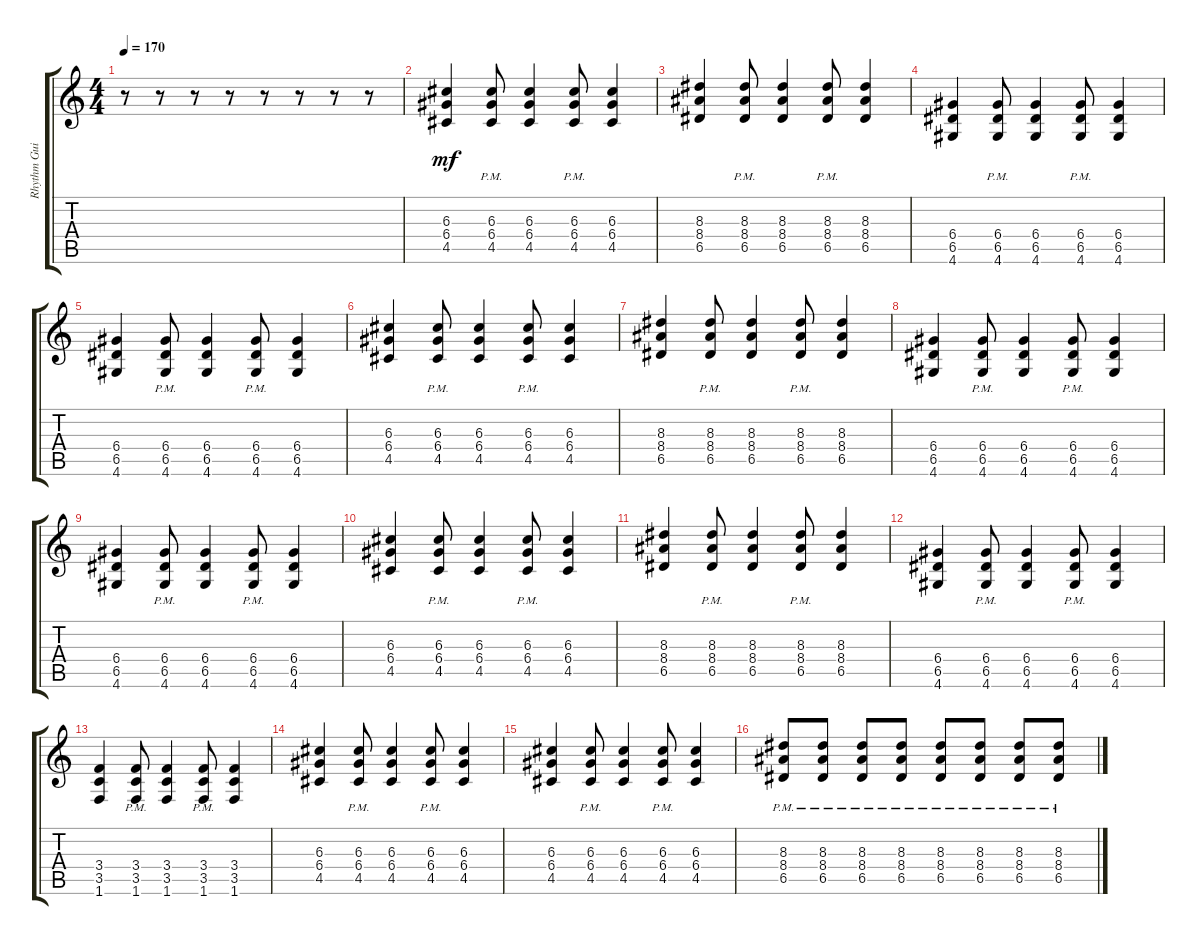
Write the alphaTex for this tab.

\track ("Rhythm Guitar" "Rhythm Gui") {instrument distortionguitar}
\staff {score tabs}
\tuning (E4 B3 G3 D3 A2 E2) {hide}
\ts (4 4)
\tempo 170
\clef g2
\ks c
r.8{dy mf} r.8 r.8 r.8 r.8 r.8 r.8 r.8 |
(6.3 6.4 4.5).4 (6.3{pm} 6.4{pm} 4.5{pm}).8 (6.3 6.4 4.5).4 (6.3{pm} 6.4{pm} 4.5{pm}).8 (6.3 6.4 4.5).4 |
(8.3 8.4 6.5).4 (8.3{pm} 8.4{pm} 6.5{pm}).8 (8.3 8.4 6.5).4 (8.3{pm} 8.4{pm} 6.5{pm}).8 (8.3 8.4 6.5).4 |
(6.4 6.5 4.6).4 (6.4{pm} 6.5{pm} 4.6{pm}).8 (6.4 6.5 4.6).4 (6.4{pm} 6.5{pm} 4.6{pm}).8 (6.4 6.5 4.6).4 |
(6.4 6.5 4.6).4 (6.4{pm} 6.5{pm} 4.6{pm}).8 (6.4 6.5 4.6).4 (6.4{pm} 6.5{pm} 4.6{pm}).8 (6.4 6.5 4.6).4 |
(6.3 6.4 4.5).4 (6.3{pm} 6.4{pm} 4.5{pm}).8 (6.3 6.4 4.5).4 (6.3{pm} 6.4{pm} 4.5{pm}).8 (6.3 6.4 4.5).4 |
(8.3 8.4 6.5).4 (8.3{pm} 8.4{pm} 6.5{pm}).8 (8.3 8.4 6.5).4 (8.3{pm} 8.4{pm} 6.5{pm}).8 (8.3 8.4 6.5).4 |
(6.4 6.5 4.6).4 (6.4{pm} 6.5{pm} 4.6{pm}).8 (6.4 6.5 4.6).4 (6.4{pm} 6.5{pm} 4.6{pm}).8 (6.4 6.5 4.6).4 |
(6.4 6.5 4.6).4 (6.4{pm} 6.5{pm} 4.6{pm}).8 (6.4 6.5 4.6).4 (6.4{pm} 6.5{pm} 4.6{pm}).8 (6.4 6.5 4.6).4 |
(6.3 6.4 4.5).4 (6.3{pm} 6.4{pm} 4.5{pm}).8 (6.3 6.4 4.5).4 (6.3{pm} 6.4{pm} 4.5{pm}).8 (6.3 6.4 4.5).4 |
(8.3 8.4 6.5).4 (8.3{pm} 8.4{pm} 6.5{pm}).8 (8.3 8.4 6.5).4 (8.3{pm} 8.4{pm} 6.5{pm}).8 (8.3 8.4 6.5).4 |
(6.4 6.5 4.6).4 (6.4{pm} 6.5{pm} 4.6{pm}).8 (6.4 6.5 4.6).4 (6.4{pm} 6.5{pm} 4.6{pm}).8 (6.4 6.5 4.6).4 |
(3.4 3.5 1.6).4 (3.4{pm} 3.5{pm} 1.6{pm}).8 (3.4 3.5 1.6).4 (3.4{pm} 3.5{pm} 1.6{pm}).8 (3.4 3.5 1.6).4 |
(6.3 6.4 4.5).4 (6.3{pm} 6.4{pm} 4.5{pm}).8 (6.3 6.4 4.5).4 (6.3{pm} 6.4{pm} 4.5{pm}).8 (6.3 6.4 4.5).4 |
(6.3 6.4 4.5).4 (6.3{pm} 6.4{pm} 4.5{pm}).8 (6.3 6.4 4.5).4 (6.3{pm} 6.4{pm} 4.5{pm}).8 (6.3 6.4 4.5).4 |
(8.3{pm} 8.4{pm} 6.5{pm}).8 (8.3{pm} 8.4{pm} 6.5{pm}).8 (8.3{pm} 8.4{pm} 6.5{pm}).8 (8.3{pm} 8.4{pm} 6.5{pm}).8 (8.3{pm} 8.4{pm} 6.5{pm}).8 (8.3{pm} 8.4{pm} 6.5{pm}).8 (8.3{pm} 8.4{pm} 6.5{pm}).8 (8.3{pm} 8.4{pm} 6.5{pm}).8
